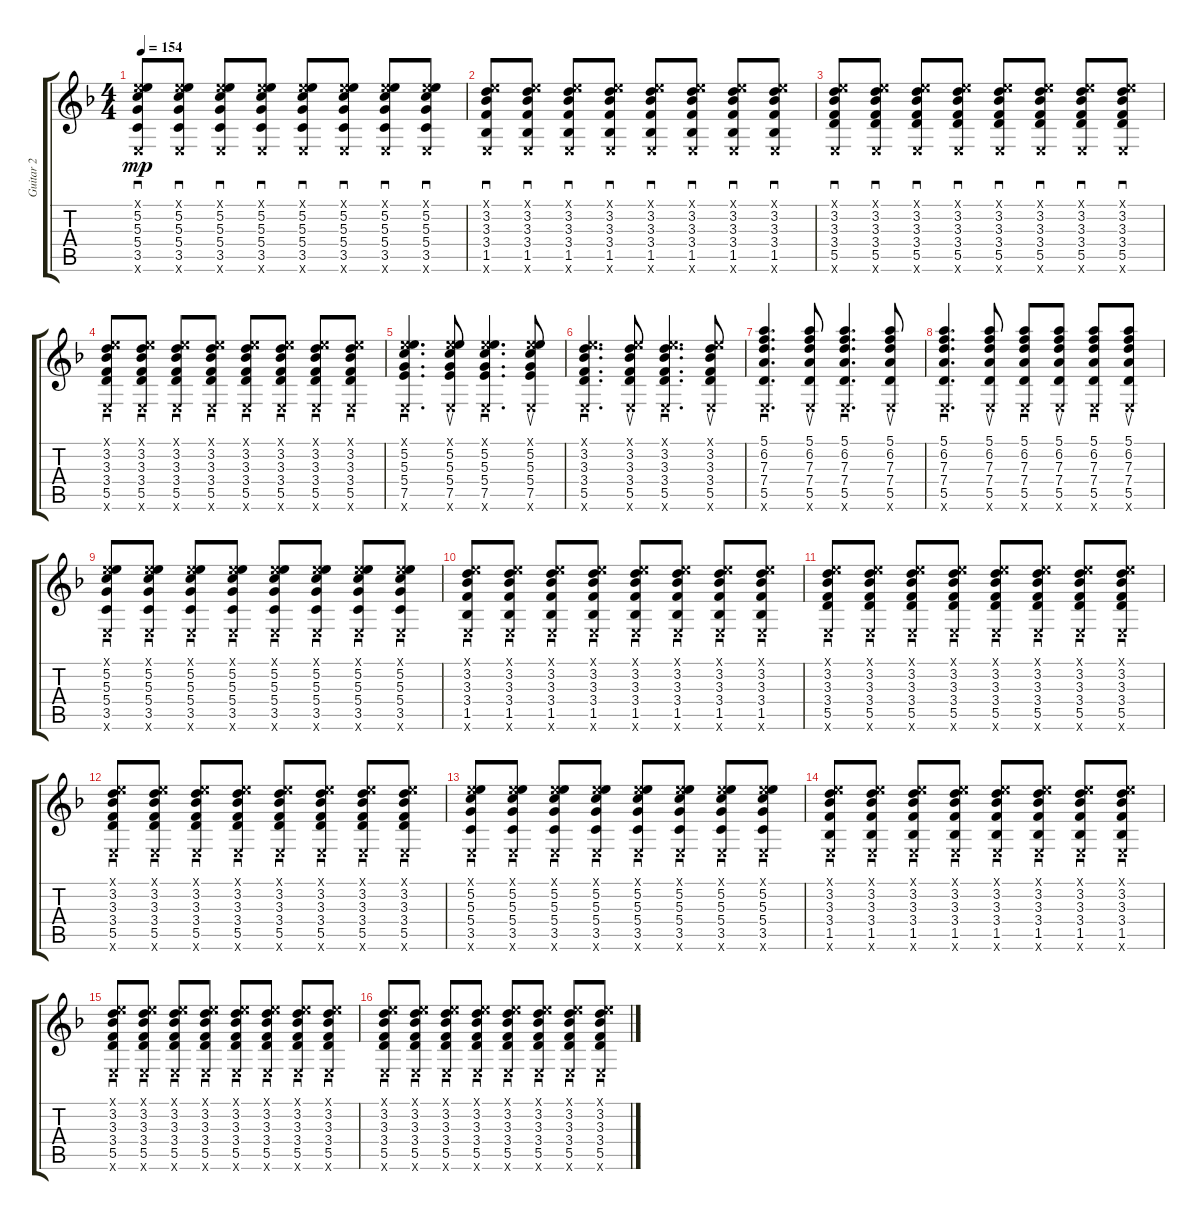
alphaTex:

\track ("Guitar 2" "Guitar 2") {instrument electricguitarclean}
\staff {score tabs}
\tuning (E4 B3 G3 D3 A2 E2) {hide}
\ts (4 4)
\tempo 154
\clef g2
\ks f
(0.1{x} 5.2 5.3 5.4 3.5 0.6{x}).8{sd dy mp} (0.1{x} 5.2 5.3 5.4 3.5 0.6{x}).8{sd} (0.1{x} 5.2 5.3 5.4 3.5 0.6{x}).8{sd} (0.1{x} 5.2 5.3 5.4 3.5 0.6{x}).8{sd} (0.1{x} 5.2 5.3 5.4 3.5 0.6{x}).8{sd} (0.1{x} 5.2 5.3 5.4 3.5 0.6{x}).8{sd} (0.1{x} 5.2 5.3 5.4 3.5 0.6{x}).8{sd} (0.1{x} 5.2 5.3 5.4 3.5 0.6{x}).8{sd} |
(0.1{x} 3.2 3.3 3.4 1.5 0.6{x}).8{sd} (0.1{x} 3.2 3.3 3.4 1.5 0.6{x}).8{sd} (0.1{x} 3.2 3.3 3.4 1.5 0.6{x}).8{sd} (0.1{x} 3.2 3.3 3.4 1.5 0.6{x}).8{sd} (0.1{x} 3.2 3.3 3.4 1.5 0.6{x}).8{sd} (0.1{x} 3.2 3.3 3.4 1.5 0.6{x}).8{sd} (0.1{x} 3.2 3.3 3.4 1.5 0.6{x}).8{sd} (0.1{x} 3.2 3.3 3.4 1.5 0.6{x}).8{sd} |
(0.1{x} 3.2 3.3 3.4 5.5 0.6{x}).8{sd} (0.1{x} 3.2 3.3 3.4 5.5 0.6{x}).8{sd} (0.1{x} 3.2 3.3 3.4 5.5 0.6{x}).8{sd} (0.1{x} 3.2 3.3 3.4 5.5 0.6{x}).8{sd} (0.1{x} 3.2 3.3 3.4 5.5 0.6{x}).8{sd} (0.1{x} 3.2 3.3 3.4 5.5 0.6{x}).8{sd} (0.1{x} 3.2 3.3 3.4 5.5 0.6{x}).8{sd} (0.1{x} 3.2 3.3 3.4 5.5 0.6{x}).8{sd} |
(0.1{x} 3.2 3.3 3.4 5.5 0.6{x}).8{sd} (0.1{x} 3.2 3.3 3.4 5.5 0.6{x}).8{sd} (0.1{x} 3.2 3.3 3.4 5.5 0.6{x}).8{sd} (0.1{x} 3.2 3.3 3.4 5.5 0.6{x}).8{sd} (0.1{x} 3.2 3.3 3.4 5.5 0.6{x}).8{sd} (0.1{x} 3.2 3.3 3.4 5.5 0.6{x}).8{sd} (0.1{x} 3.2 3.3 3.4 5.5 0.6{x}).8{sd} (0.1{x} 3.2 3.3 3.4 5.5 0.6{x}).8{sd} |
(0.1{x} 5.2 5.3 5.4 7.5 0.6{x}).4{d sd} (0.1{x} 5.2 5.3 5.4 7.5 0.6{x}).8{su} (0.1{x} 5.2 5.3 5.4 7.5 0.6{x}).4{d sd} (0.1{x} 5.2 5.3 5.4 7.5 0.6{x}).8{su} |
(0.1{x} 3.2 3.3 3.4 5.5 0.6{x}).4{d sd} (0.1{x} 3.2 3.3 3.4 5.5 0.6{x}).8{su} (0.1{x} 3.2 3.3 3.4 5.5 0.6{x}).4{d sd} (0.1{x} 3.2 3.3 3.4 5.5 0.6{x}).8{su} |
(5.1 6.2 7.3 7.4 5.5 0.6{x}).4{d sd} (5.1 6.2 7.3 7.4 5.5 0.6{x}).8{su} (5.1 6.2 7.3 7.4 5.5 0.6{x}).4{d sd} (5.1 6.2 7.3 7.4 5.5 0.6{x}).8{su} |
(5.1 6.2 7.3 7.4 5.5 0.6{x}).4{d sd} (5.1 6.2 7.3 7.4 5.5 0.6{x}).8{su} (5.1 6.2 7.3 7.4 5.5 0.6{x}).8{sd} (5.1 6.2 7.3 7.4 5.5 0.6{x}).8{su} (5.1 6.2 7.3 7.4 5.5 0.6{x}).8{sd} (5.1 6.2 7.3 7.4 5.5 0.6{x}).8{su} |
(0.1{x} 5.2 5.3 5.4 3.5 0.6{x}).8{sd} (0.1{x} 5.2 5.3 5.4 3.5 0.6{x}).8{sd} (0.1{x} 5.2 5.3 5.4 3.5 0.6{x}).8{sd} (0.1{x} 5.2 5.3 5.4 3.5 0.6{x}).8{sd} (0.1{x} 5.2 5.3 5.4 3.5 0.6{x}).8{sd} (0.1{x} 5.2 5.3 5.4 3.5 0.6{x}).8{sd} (0.1{x} 5.2 5.3 5.4 3.5 0.6{x}).8{sd} (0.1{x} 5.2 5.3 5.4 3.5 0.6{x}).8{sd} |
(0.1{x} 3.2 3.3 3.4 1.5 0.6{x}).8{sd} (0.1{x} 3.2 3.3 3.4 1.5 0.6{x}).8{sd} (0.1{x} 3.2 3.3 3.4 1.5 0.6{x}).8{sd} (0.1{x} 3.2 3.3 3.4 1.5 0.6{x}).8{sd} (0.1{x} 3.2 3.3 3.4 1.5 0.6{x}).8{sd} (0.1{x} 3.2 3.3 3.4 1.5 0.6{x}).8{sd} (0.1{x} 3.2 3.3 3.4 1.5 0.6{x}).8{sd} (0.1{x} 3.2 3.3 3.4 1.5 0.6{x}).8{sd} |
(0.1{x} 3.2 3.3 3.4 5.5 0.6{x}).8{sd} (0.1{x} 3.2 3.3 3.4 5.5 0.6{x}).8{sd} (0.1{x} 3.2 3.3 3.4 5.5 0.6{x}).8{sd} (0.1{x} 3.2 3.3 3.4 5.5 0.6{x}).8{sd} (0.1{x} 3.2 3.3 3.4 5.5 0.6{x}).8{sd} (0.1{x} 3.2 3.3 3.4 5.5 0.6{x}).8{sd} (0.1{x} 3.2 3.3 3.4 5.5 0.6{x}).8{sd} (0.1{x} 3.2 3.3 3.4 5.5 0.6{x}).8{sd} |
(0.1{x} 3.2 3.3 3.4 5.5 0.6{x}).8{sd} (0.1{x} 3.2 3.3 3.4 5.5 0.6{x}).8{sd} (0.1{x} 3.2 3.3 3.4 5.5 0.6{x}).8{sd} (0.1{x} 3.2 3.3 3.4 5.5 0.6{x}).8{sd} (0.1{x} 3.2 3.3 3.4 5.5 0.6{x}).8{sd} (0.1{x} 3.2 3.3 3.4 5.5 0.6{x}).8{sd} (0.1{x} 3.2 3.3 3.4 5.5 0.6{x}).8{sd} (0.1{x} 3.2 3.3 3.4 5.5 0.6{x}).8{sd} |
(0.1{x} 5.2 5.3 5.4 3.5 0.6{x}).8{sd} (0.1{x} 5.2 5.3 5.4 3.5 0.6{x}).8{sd} (0.1{x} 5.2 5.3 5.4 3.5 0.6{x}).8{sd} (0.1{x} 5.2 5.3 5.4 3.5 0.6{x}).8{sd} (0.1{x} 5.2 5.3 5.4 3.5 0.6{x}).8{sd} (0.1{x} 5.2 5.3 5.4 3.5 0.6{x}).8{sd} (0.1{x} 5.2 5.3 5.4 3.5 0.6{x}).8{sd} (0.1{x} 5.2 5.3 5.4 3.5 0.6{x}).8{sd} |
(0.1{x} 3.2 3.3 3.4 1.5 0.6{x}).8{sd} (0.1{x} 3.2 3.3 3.4 1.5 0.6{x}).8{sd} (0.1{x} 3.2 3.3 3.4 1.5 0.6{x}).8{sd} (0.1{x} 3.2 3.3 3.4 1.5 0.6{x}).8{sd} (0.1{x} 3.2 3.3 3.4 1.5 0.6{x}).8{sd} (0.1{x} 3.2 3.3 3.4 1.5 0.6{x}).8{sd} (0.1{x} 3.2 3.3 3.4 1.5 0.6{x}).8{sd} (0.1{x} 3.2 3.3 3.4 1.5 0.6{x}).8{sd} |
(0.1{x} 3.2 3.3 3.4 5.5 0.6{x}).8{sd} (0.1{x} 3.2 3.3 3.4 5.5 0.6{x}).8{sd} (0.1{x} 3.2 3.3 3.4 5.5 0.6{x}).8{sd} (0.1{x} 3.2 3.3 3.4 5.5 0.6{x}).8{sd} (0.1{x} 3.2 3.3 3.4 5.5 0.6{x}).8{sd} (0.1{x} 3.2 3.3 3.4 5.5 0.6{x}).8{sd} (0.1{x} 3.2 3.3 3.4 5.5 0.6{x}).8{sd} (0.1{x} 3.2 3.3 3.4 5.5 0.6{x}).8{sd} |
(0.1{x} 3.2 3.3 3.4 5.5 0.6{x}).8{sd} (0.1{x} 3.2 3.3 3.4 5.5 0.6{x}).8{sd} (0.1{x} 3.2 3.3 3.4 5.5 0.6{x}).8{sd} (0.1{x} 3.2 3.3 3.4 5.5 0.6{x}).8{sd} (0.1{x} 3.2 3.3 3.4 5.5 0.6{x}).8{sd} (0.1{x} 3.2 3.3 3.4 5.5 0.6{x}).8{sd} (0.1{x} 3.2 3.3 3.4 5.5 0.6{x}).8{sd} (0.1{x} 3.2 3.3 3.4 5.5 0.6{x}).8{sd}
